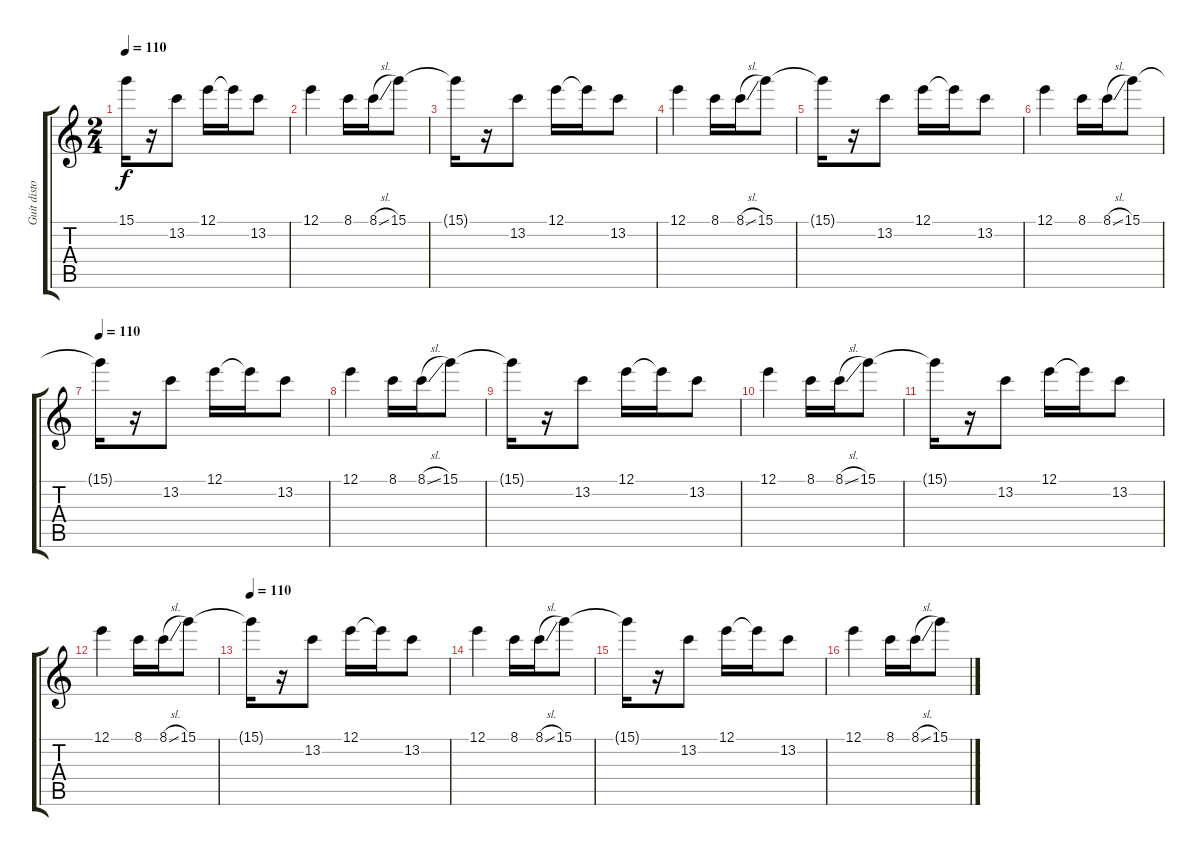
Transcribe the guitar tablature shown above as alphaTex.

\track ("Guit distor 2" "Guit disto") {instrument distortionguitar}
\staff {score tabs}
\tuning (E4 B3 G3 D3 A2 E2) {hide}
\ts (2 4)
\section ("" "")
\tempo 110
\clef g2
\ks c
15.1{t}.16{dy f} r.16 13.2.8 12.1.16 12.1{t}.16 13.2.8 |
12.1.4 8.1.16 8.1{sl}.16 15.1.8 |
15.1{t}.16 r.16 13.2.8 12.1.16 12.1{t}.16 13.2.8 |
12.1.4 8.1.16 8.1{sl}.16 15.1.8 |
15.1{t}.16 r.16 13.2.8 12.1.16 12.1{t}.16 13.2.8 |
12.1.4 8.1.16 8.1{sl}.16 15.1.8 |
\tempo 110
15.1{t}.16 r.16 13.2.8 12.1.16 12.1{t}.16 13.2.8 |
12.1.4 8.1.16 8.1{sl}.16 15.1.8 |
15.1{t}.16 r.16 13.2.8 12.1.16 12.1{t}.16 13.2.8 |
12.1.4 8.1.16 8.1{sl}.16 15.1.8 |
15.1{t}.16 r.16 13.2.8 12.1.16 12.1{t}.16 13.2.8 |
12.1.4 8.1.16 8.1{sl}.16 15.1.8 |
\tempo 110
15.1{t}.16 r.16 13.2.8 12.1.16 12.1{t}.16 13.2.8 |
12.1.4 8.1.16 8.1{sl}.16 15.1.8 |
15.1{t}.16 r.16 13.2.8 12.1.16 12.1{t}.16 13.2.8 |
12.1.4 8.1.16 8.1{sl}.16 15.1.8
